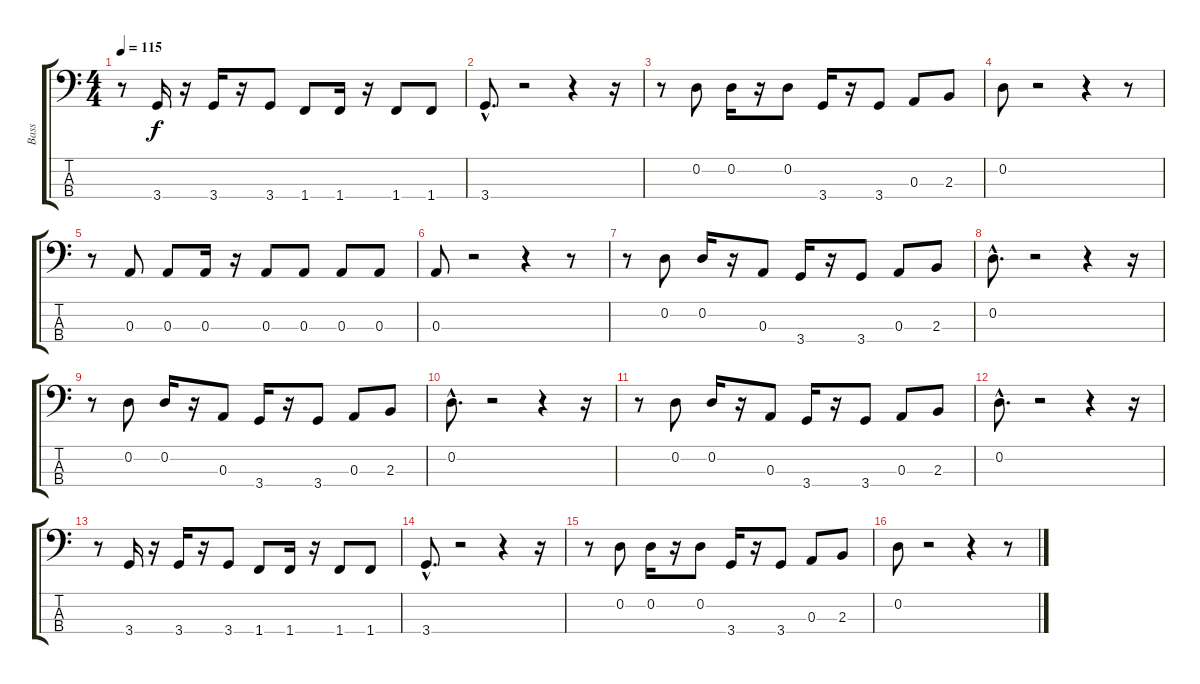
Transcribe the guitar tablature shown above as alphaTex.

\track ("Bass" "Bass") {instrument electricbassfinger}
\staff {score tabs}
\tuning (G2 D2 A1 E1) {hide}
\ts (4 4)
\tempo 115
\clef f4
\ks c
r.8{dy f} 3.4.16 r.16 3.4.16 r.16 3.4.8 1.4.8 1.4.16 r.16 1.4.8 1.4.8 |
3.4{hac}.8{d} r.2 r.4 r.16 |
r.8 0.2.8 0.2.16 r.16 0.2.8 3.4.16 r.16 3.4.8 0.3.8 2.3.8 |
0.2.8 r.2 r.4 r.8 |
r.8 0.3.8 0.3.8 0.3.16 r.16 0.3.8 0.3.8 0.3.8 0.3.8 |
0.3.8 r.2 r.4 r.8 |
r.8 0.2.8 0.2.16 r.16 0.3.8 3.4.16 r.16 3.4.8 0.3.8 2.3.8 |
0.2{hac}.8{d} r.2 r.4 r.16 |
r.8 0.2.8 0.2.16 r.16 0.3.8 3.4.16 r.16 3.4.8 0.3.8 2.3.8 |
0.2{hac}.8{d} r.2 r.4 r.16 |
r.8 0.2.8 0.2.16 r.16 0.3.8 3.4.16 r.16 3.4.8 0.3.8 2.3.8 |
0.2{hac}.8{d} r.2 r.4 r.16 |
r.8 3.4.16 r.16 3.4.16 r.16 3.4.8 1.4.8 1.4.16 r.16 1.4.8 1.4.8 |
3.4{hac}.8{d} r.2 r.4 r.16 |
r.8 0.2.8 0.2.16 r.16 0.2.8 3.4.16 r.16 3.4.8 0.3.8 2.3.8 |
0.2.8 r.2 r.4 r.8
